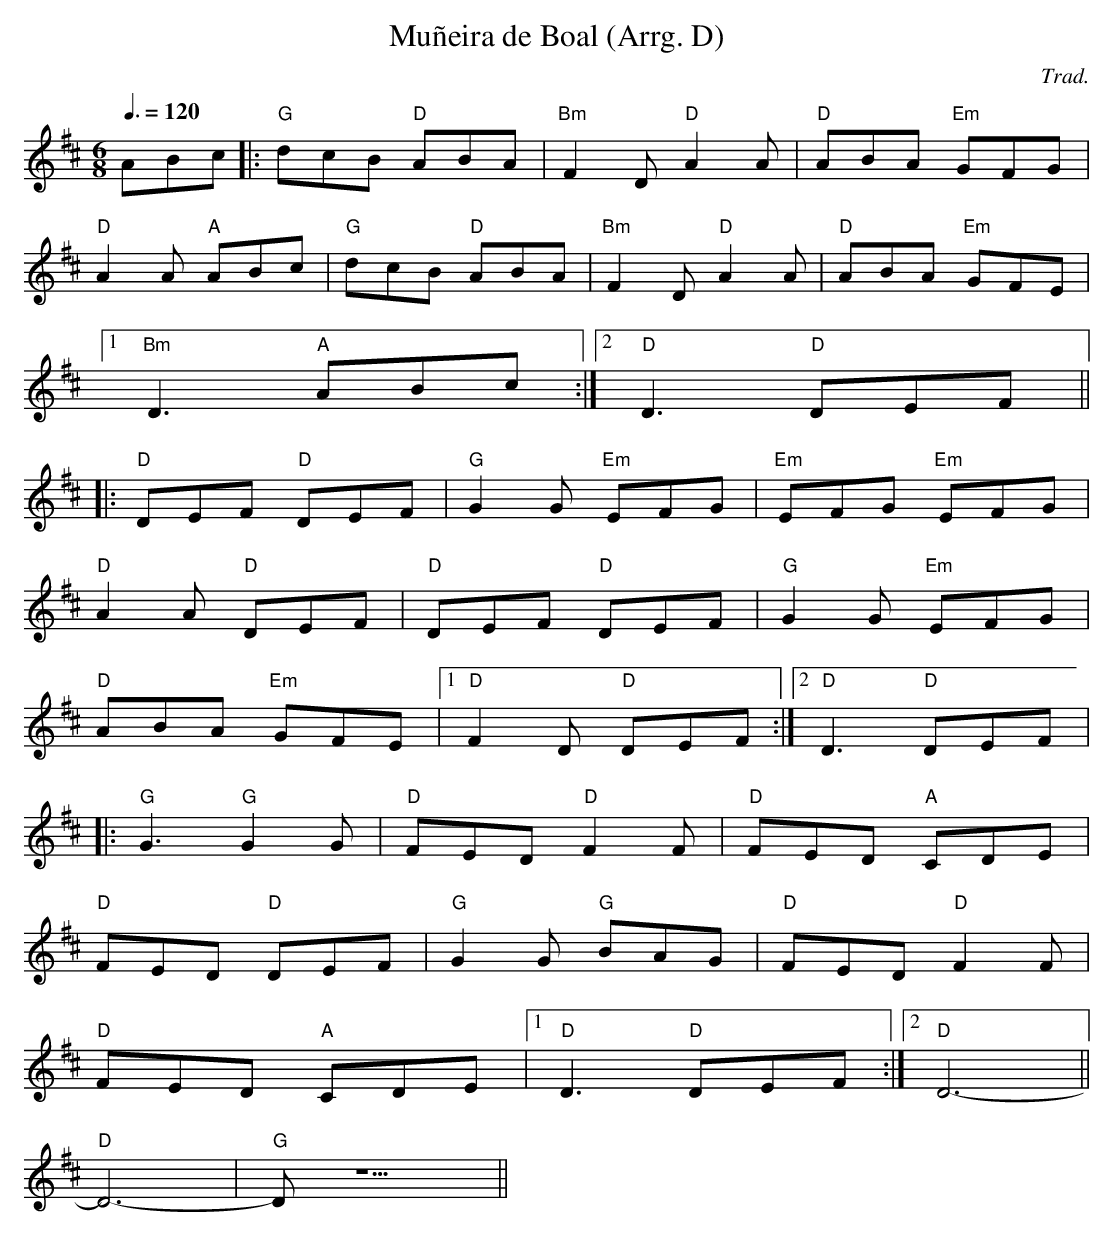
X:1
T:Muñeira de Boal (Arrg. D)
C:Trad.
M:6/8
L:1/8
Q:3/8=120
K:D
ABc|:"G"dcB "D"ABA|"Bm"F2D "D"A2A|"D"ABA "Em"GFG|
"D"A2A "A"ABc|"G"dcB "D"ABA|"Bm"F2D "D"A2A|"D"ABA "Em"GFE|
[1 "Bm"D3 "A"ABc:|[2 "D"D3 "D"DEF||
|:"D"DEF "D"DEF|"G"G2G "Em"EFG|"Em"EFG "Em"EFG|
"D"A2A "D"DEF|"D"DEF "D"DEF|"G"G2G "Em"EFG|
"D"ABA "Em"GFE|[1 "D"F2D "D"DEF:|[2 "D"D3 "D"DEF|
|:"G"G3 "G"G2G|"D"FED "D"F2F|"D"FED "A"CDE|
"D"FED "D"DEF|"G"G2G "G"BAG|"D"FED "D"F2F|
"D"FED "A"CDE|[1 "D"D3 "D"DEF:|[2 "D"D6-||
"D"D6-|"G"D z5||
